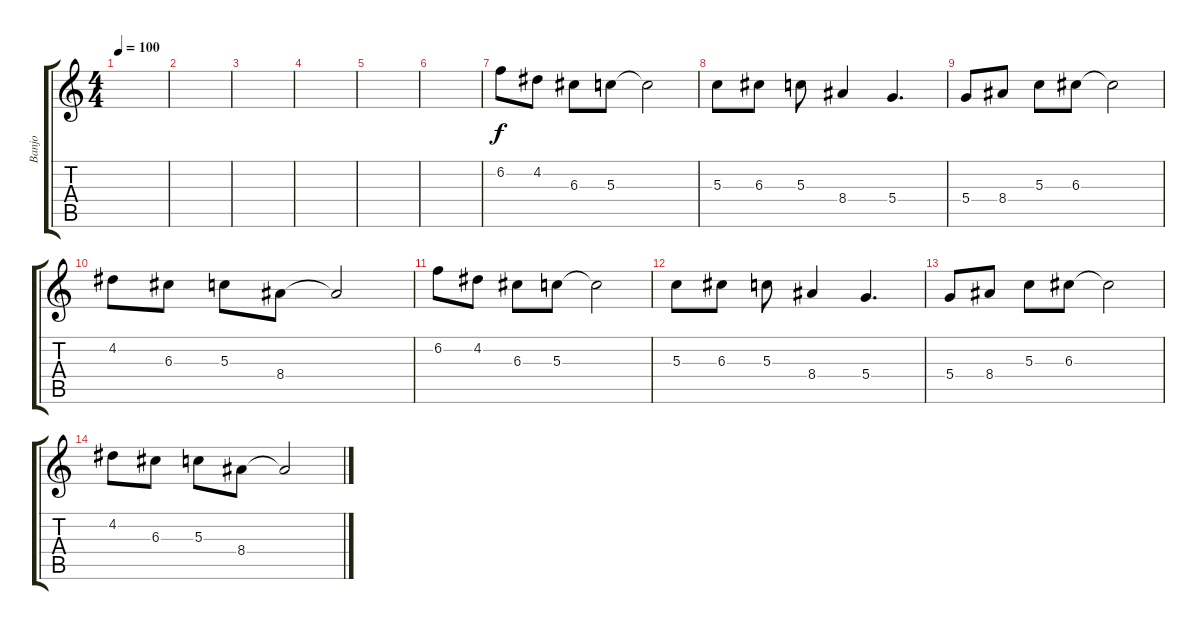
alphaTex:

\track ("Banjo" "Banjo") {instrument banjo}
\staff {score tabs}
\tuning (E4 B3 G3 D3 A2 E2) {hide}
\displaytranspose 12
\ts (4 4)
\tempo 100
\clef g2
\ks c
|
|
|
|
|
|
6.2.8 4.2.8 6.3.8 5.3.8 5.3{t}.2 |
5.3.8 6.3.8 5.3.8 8.4.4 5.4.4{d} |
5.4.8 8.4.8 5.3.8 6.3.8 6.3{t}.2 |
4.2.8 6.3.8 5.3.8 8.4.8 8.4{t}.2 |
6.2.8 4.2.8 6.3.8 5.3.8 5.3{t}.2 |
5.3.8 6.3.8 5.3.8 8.4.4 5.4.4{d} |
5.4.8 8.4.8 5.3.8 6.3.8 6.3{t}.2 |
4.2.8 6.3.8 5.3.8 8.4.8 8.4{t}.2
